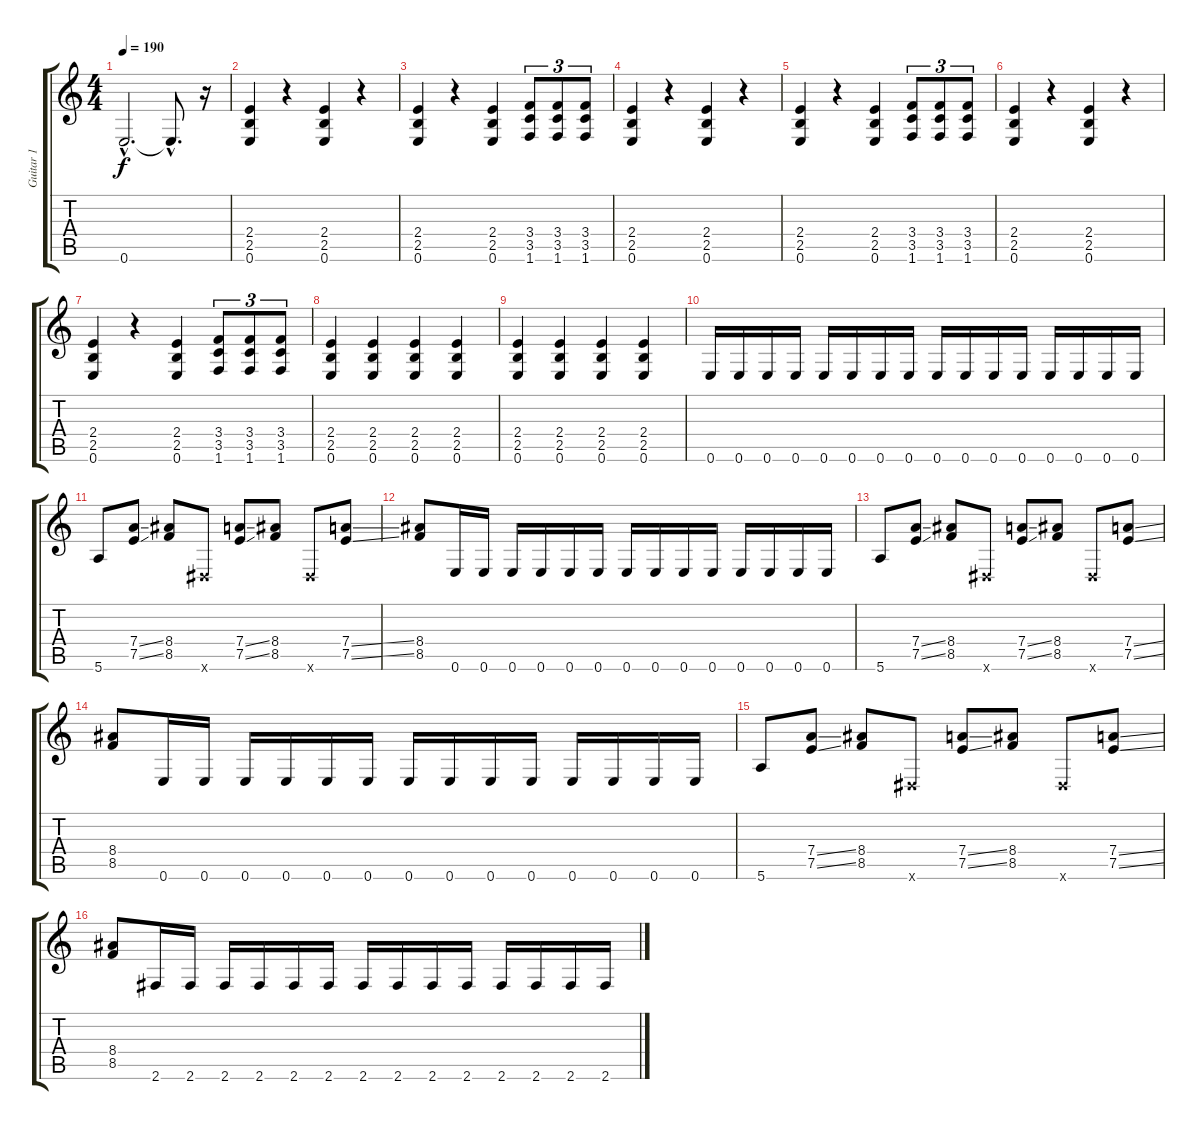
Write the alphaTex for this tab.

\track ("Guitar 1" "Guitar 1") {instrument distortionguitar}
\staff {score tabs}
\tuning (E4 B3 G3 D3 A2 E2) {hide}
\ts (4 4)
\tempo 190
\clef g2
\ks c
0.6{hac t}.2{d dy f} 0.6{hac t}.8{d} r.16 |
(2.4 2.5 0.6).4 r.4 (2.4 2.5 0.6).4 r.4 |
(2.4 2.5 0.6).4 r.4 (2.4 2.5 0.6).4 (3.4 3.5 1.6).8{tu (3 2)} (3.4 3.5 1.6).8{tu (3 2)} (3.4 3.5 1.6).8{tu (3 2)} |
(2.4 2.5 0.6).4 r.4 (2.4 2.5 0.6).4 r.4 |
(2.4 2.5 0.6).4 r.4 (2.4 2.5 0.6).4 (3.4 3.5 1.6).8{tu (3 2)} (3.4 3.5 1.6).8{tu (3 2)} (3.4 3.5 1.6).8{tu (3 2)} |
(2.4 2.5 0.6).4 r.4 (2.4 2.5 0.6).4 r.4 |
(2.4 2.5 0.6).4 r.4 (2.4 2.5 0.6).4 (3.4 3.5 1.6).8{tu (3 2)} (3.4 3.5 1.6).8{tu (3 2)} (3.4 3.5 1.6).8{tu (3 2)} |
(2.4 2.5 0.6).4 (2.4 2.5 0.6).4 (2.4 2.5 0.6).4 (2.4 2.5 0.6).4 |
(2.4 2.5 0.6).4 (2.4 2.5 0.6).4 (2.4 2.5 0.6).4 (2.4 2.5 0.6).4 |
0.6.16 0.6.16 0.6.16 0.6.16 0.6.16 0.6.16 0.6.16 0.6.16 0.6.16 0.6.16 0.6.16 0.6.16 0.6.16 0.6.16 0.6.16 0.6.16 |
5.6.8 (7.4{ss} 7.5{ss}).8 (8.4 8.5).8 -1.6{x}.8 (7.4{ss} 7.5{ss}).8 (8.4 8.5).8 -1.6{x}.8 (7.4{ss} 7.5{ss}).8 |
(8.4 8.5).8 0.6.16 0.6.16 0.6.16 0.6.16 0.6.16 0.6.16 0.6.16 0.6.16 0.6.16 0.6.16 0.6.16 0.6.16 0.6.16 0.6.16 |
5.6.8 (7.4{ss} 7.5{ss}).8 (8.4 8.5).8 -1.6{x}.8 (7.4{ss} 7.5{ss}).8 (8.4 8.5).8 -1.6{x}.8 (7.4{ss} 7.5{ss}).8 |
(8.4 8.5).8 0.6.16 0.6.16 0.6.16 0.6.16 0.6.16 0.6.16 0.6.16 0.6.16 0.6.16 0.6.16 0.6.16 0.6.16 0.6.16 0.6.16 |
5.6.8 (7.4{ss} 7.5{ss}).8 (8.4 8.5).8 -1.6{x}.8 (7.4{ss} 7.5{ss}).8 (8.4 8.5).8 -1.6{x}.8 (7.4{ss} 7.5{ss}).8 |
(8.4 8.5).8 2.6.16 2.6.16 2.6.16 2.6.16 2.6.16 2.6.16 2.6.16 2.6.16 2.6.16 2.6.16 2.6.16 2.6.16 2.6.16 2.6.16
